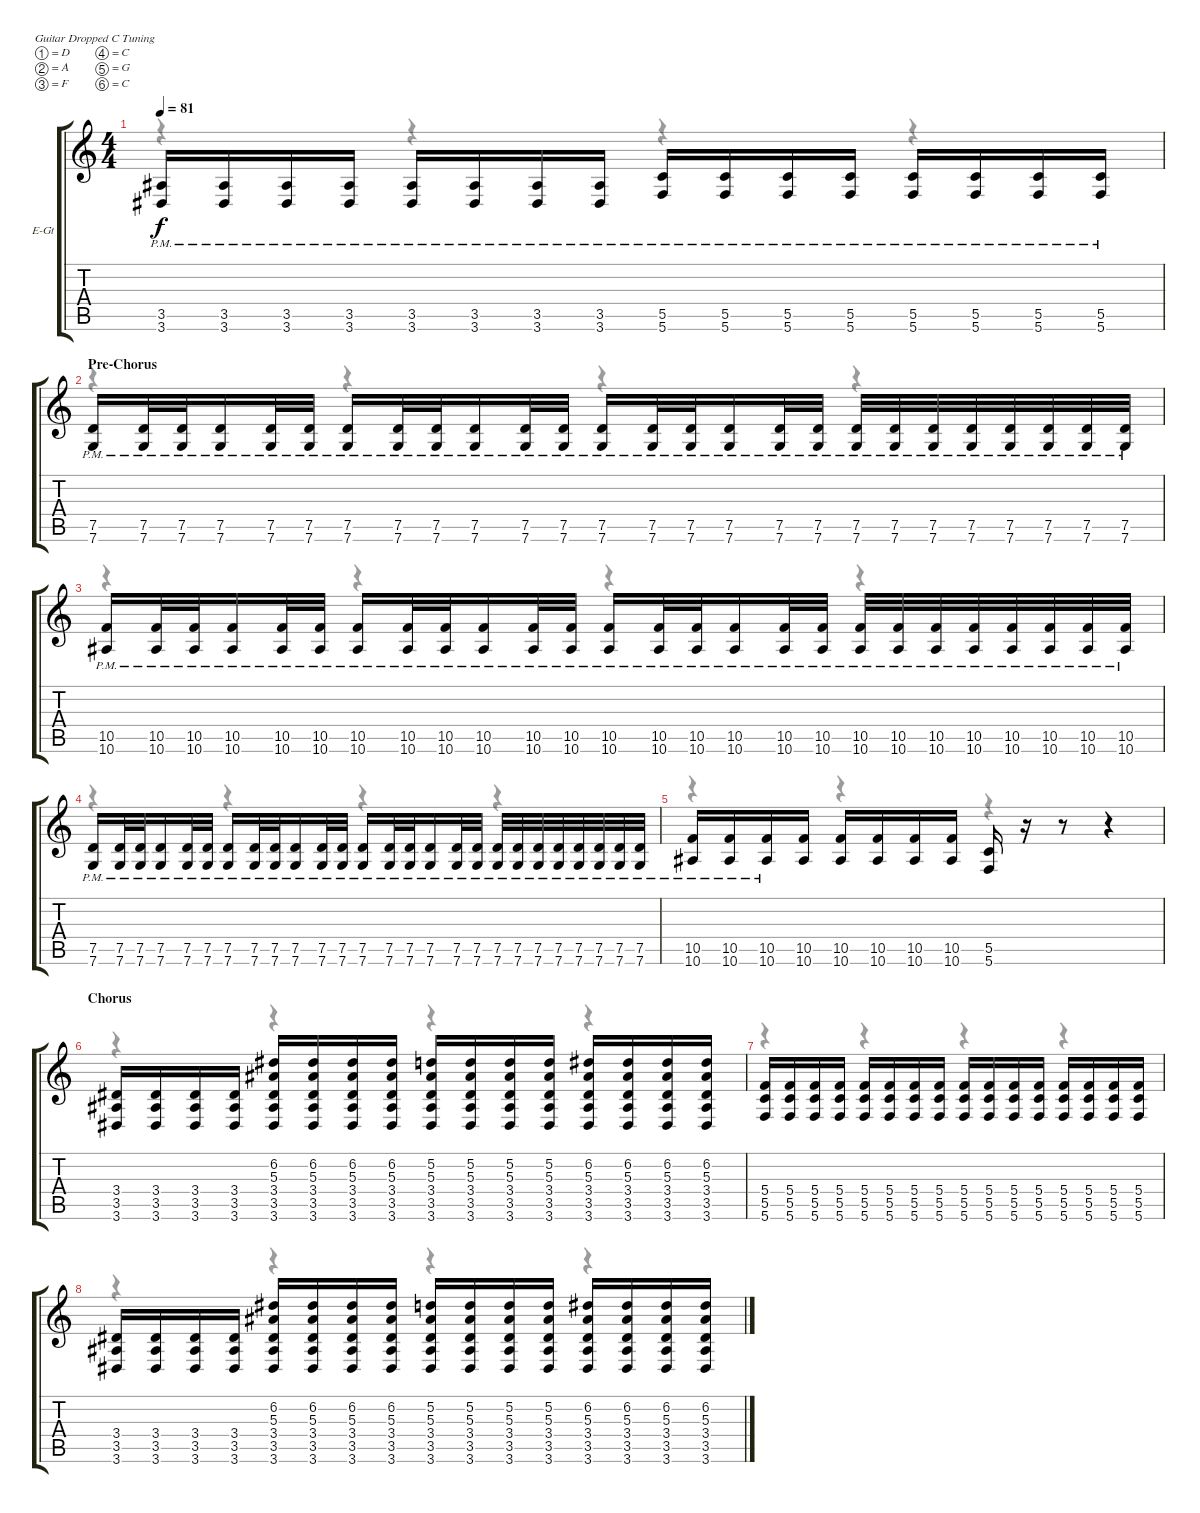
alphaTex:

\bracketExtendMode groupsimilarinstruments
\firstSystemTrackNameOrientation horizontal
\otherSystemsTrackNameOrientation horizontal
\track ("Matt (Drive)" "E-Gt") {instrument distortionguitar}
\staff {score tabs}
\tuning (D4 A3 F3 C3 G2 C2)
\voice
\ts (4 4)
\tempo 81
\clef g2
\ks c
(3.5{pm} 3.6{pm}).16{dy f} (3.5{pm} 3.6{pm}).16 (3.5{pm} 3.6{pm}).16 (3.5{pm} 3.6{pm}).16 (3.5{pm} 3.6{pm}).16 (3.5{pm} 3.6{pm}).16 (3.5{pm} 3.6{pm}).16 (3.5{pm} 3.6{pm}).16 (5.5{pm} 5.6{pm}).16 (5.5{pm} 5.6{pm}).16 (5.5{pm} 5.6{pm}).16 (5.5{pm} 5.6{pm}).16 (5.5{pm} 5.6{pm}).16 (5.5{pm} 5.6{pm}).16 (5.5{pm} 5.6{pm}).16 (5.5{pm} 5.6{pm}).16 |
\section ("" "Pre-Chorus")
(7.5{pm} 7.6{pm}).16 (7.5{pm} 7.6{pm}).32 (7.5{pm} 7.6{pm}).32 (7.5{pm} 7.6{pm}).16 (7.5{pm} 7.6{pm}).32 (7.5{pm} 7.6{pm}).32 (7.5{pm} 7.6{pm}).16 (7.5{pm} 7.6{pm}).32 (7.5{pm} 7.6{pm}).32 (7.5{pm} 7.6{pm}).16 (7.5{pm} 7.6{pm}).32 (7.5{pm} 7.6{pm}).32 (7.5{pm} 7.6{pm}).16 (7.5{pm} 7.6{pm}).32 (7.5{pm} 7.6{pm}).32 (7.5{pm} 7.6{pm}).16 (7.5{pm} 7.6{pm}).32 (7.5{pm} 7.6{pm}).32 (7.5{pm} 7.6{pm}).32 (7.5{pm} 7.6{pm}).32 (7.5{pm} 7.6{pm}).32 (7.5{pm} 7.6{pm}).32 (7.5{pm} 7.6{pm}).32 (7.5{pm} 7.6{pm}).32 (7.5{pm} 7.6{pm}).32 (7.5{pm} 7.6{pm}).32 |
(10.5{pm} 10.6{pm}).16 (10.5{pm} 10.6{pm}).32 (10.5{pm} 10.6{pm}).32 (10.5{pm} 10.6{pm}).16 (10.5{pm} 10.6{pm}).32 (10.5{pm} 10.6{pm}).32 (10.5{pm} 10.6{pm}).16 (10.5{pm} 10.6{pm}).32 (10.5{pm} 10.6{pm}).32 (10.5{pm} 10.6{pm}).16 (10.5{pm} 10.6{pm}).32 (10.5{pm} 10.6{pm}).32 (10.5{pm} 10.6{pm}).16 (10.5{pm} 10.6{pm}).32 (10.5{pm} 10.6{pm}).32 (10.5{pm} 10.6{pm}).16 (10.5{pm} 10.6{pm}).32 (10.5{pm} 10.6{pm}).32 (10.5{pm} 10.6{pm}).32 (10.5{pm} 10.6{pm}).32 (10.5{pm} 10.6{pm}).32 (10.5{pm} 10.6{pm}).32 (10.5{pm} 10.6{pm}).32 (10.5{pm} 10.6{pm}).32 (10.5{pm} 10.6{pm}).32 (10.5{pm} 10.6{pm}).32 |
(7.5{pm} 7.6{pm}).16 (7.5{pm} 7.6{pm}).32 (7.5{pm} 7.6{pm}).32 (7.5{pm} 7.6{pm}).16 (7.5{pm} 7.6{pm}).32 (7.5{pm} 7.6{pm}).32 (7.5{pm} 7.6{pm}).16 (7.5{pm} 7.6{pm}).32 (7.5{pm} 7.6{pm}).32 (7.5{pm} 7.6{pm}).16 (7.5{pm} 7.6{pm}).32 (7.5{pm} 7.6{pm}).32 (7.5{pm} 7.6{pm}).16 (7.5{pm} 7.6{pm}).32 (7.5{pm} 7.6{pm}).32 (7.5{pm} 7.6{pm}).16 (7.5{pm} 7.6{pm}).32 (7.5{pm} 7.6{pm}).32 (7.5{pm} 7.6{pm}).32 (7.5{pm} 7.6{pm}).32 (7.5{pm} 7.6{pm}).32 (7.5{pm} 7.6{pm}).32 (7.5{pm} 7.6{pm}).32 (7.5{pm} 7.6{pm}).32 (7.5{pm} 7.6{pm}).32 (7.5{pm} 7.6{pm}).32 |
(10.5{pm} 10.6{pm}).16 (10.5{pm} 10.6{pm}).16 (10.5{pm} 10.6{pm}).16 (10.5 10.6).16 (10.5 10.6).16 (10.5 10.6).16 (10.5 10.6).16 (10.5 10.6).16 (5.5 5.6).16 r.16 r.8 r.4 |
\section ("" "Chorus")
(3.4 3.5 3.6).16 (3.4 3.5 3.6).16 (3.4 3.5 3.6).16 (3.4 3.5 3.6).16 (6.2 5.3 3.4 3.5 3.6).16 (6.2 5.3 3.4 3.5 3.6).16 (6.2 5.3 3.4 3.5 3.6).16 (6.2 5.3 3.4 3.5 3.6).16 (5.2 5.3 3.4 3.5 3.6).16 (5.2 5.3 3.4 3.5 3.6).16 (5.2 5.3 3.4 3.5 3.6).16 (5.2 5.3 3.4 3.5 3.6).16 (6.2 5.3 3.4 3.5 3.6).16 (6.2 5.3 3.4 3.5 3.6).16 (6.2 5.3 3.4 3.5 3.6).16 (6.2 5.3 3.4 3.5 3.6).16 |
(5.4 5.5 5.6).16 (5.4 5.5 5.6).16 (5.4 5.5 5.6).16 (5.4 5.5 5.6).16 (5.4 5.5 5.6).16 (5.4 5.5 5.6).16 (5.4 5.5 5.6).16 (5.4 5.5 5.6).16 (5.4 5.5 5.6).16 (5.4 5.5 5.6).16 (5.4 5.5 5.6).16 (5.4 5.5 5.6).16 (5.4 5.5 5.6).16 (5.4 5.5 5.6).16 (5.4 5.5 5.6).16 (5.4 5.5 5.6).16 |
(3.4 3.5 3.6).16 (3.4 3.5 3.6).16 (3.4 3.5 3.6).16 (3.4 3.5 3.6).16 (6.2 5.3 3.4 3.5 3.6).16 (6.2 5.3 3.4 3.5 3.6).16 (6.2 5.3 3.4 3.5 3.6).16 (6.2 5.3 3.4 3.5 3.6).16 (5.2 5.3 3.4 3.5 3.6).16 (5.2 5.3 3.4 3.5 3.6).16 (5.2 5.3 3.4 3.5 3.6).16 (5.2 5.3 3.4 3.5 3.6).16 (6.2 5.3 3.4 3.5 3.6).16 (6.2 5.3 3.4 3.5 3.6).16 (6.2 5.3 3.4 3.5 3.6).16 (6.2 5.3 3.4 3.5 3.6).16
\voice
\clef g2
\ottava regular
\simile none
\ks c
r.4{dy mf} r.4 r.4 r.4 |
r.4 r.4 r.4 r.4 |
r.4 r.4 r.4 r.4 |
r.4 r.4 r.4 r.4 |
r.4 r.4 r.4 r.4 |
r.4 r.4 r.4 r.4 |
r.4 r.4 r.4 r.4 |
r.4 r.4 r.4 r.4
